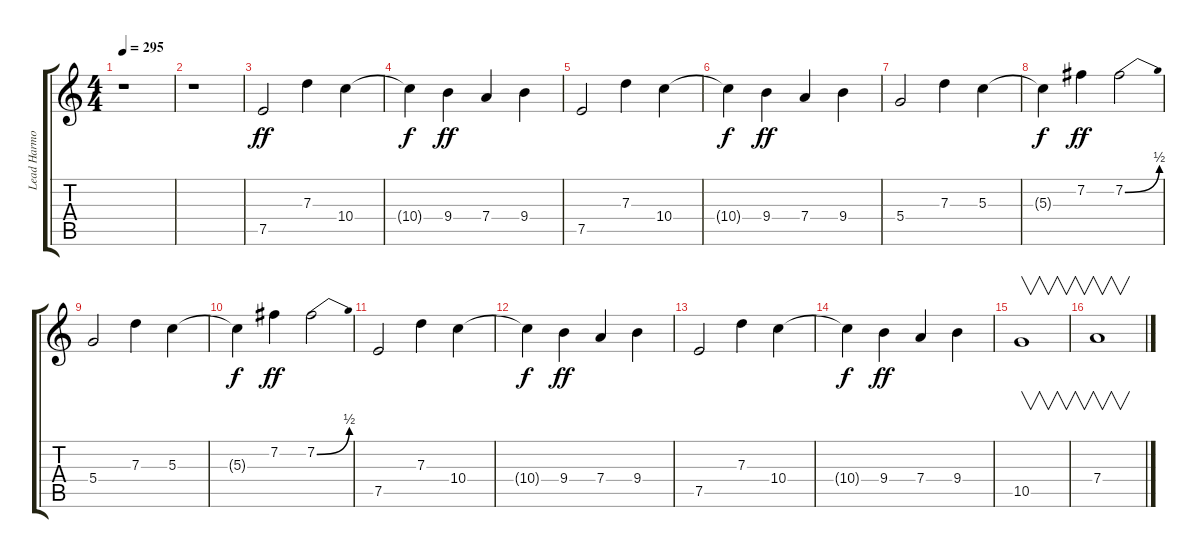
\track ("Lead Harmony" "Lead Harmo") {instrument overdrivenguitar}
\staff {score tabs}
\tuning (E4 B3 G3 D3 A2 E2) {hide}
\ts (4 4)
\tempo 295
\clef g2
\ks c
r.1{dy f} |
r.1 |
7.5.2{dy ff} 7.3.4 10.4.4 |
10.4{t}.4{dy f} 9.4.4{dy ff} 7.4.4 9.4.4 |
7.5.2 7.3.4 10.4.4 |
10.4{t}.4{dy f} 9.4.4{dy ff} 7.4.4 9.4.4 |
5.4.2 7.3.4 5.3.4 |
5.3{t}.4{dy f} 7.2.4{dy ff} 7.2{be (bend 0 0 60 2)}.2 |
5.4.2 7.3.4 5.3.4 |
5.3{t}.4{dy f} 7.2.4{dy ff} 7.2{be (bend 0 0 60 2)}.2 |
7.5.2 7.3.4 10.4.4 |
10.4{t}.4{dy f} 9.4.4{dy ff} 7.4.4 9.4.4 |
7.5.2 7.3.4 10.4.4 |
10.4{t}.4{dy f} 9.4.4{dy ff} 7.4.4 9.4.4 |
10.5.1{v} |
7.4.1{v}
